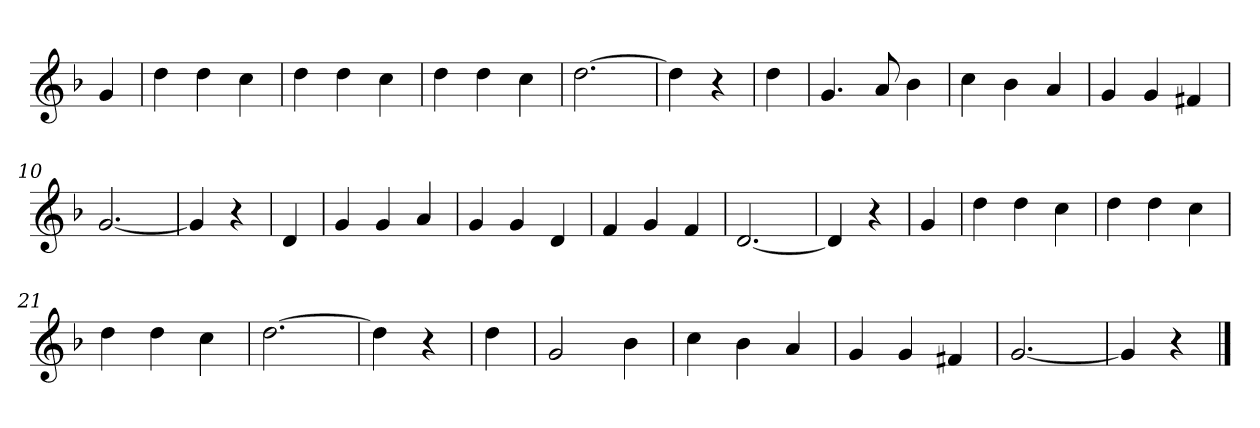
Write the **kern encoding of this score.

**kern
*part1
*staff1
*clefG2
*k[b-]
=
4g
=1
4dd
4dd
4cc
=2
4dd
4dd
4cc
=3
4dd
4dd
4cc
=4
[2.dd
=5
4dd]
4r
=6
4dd
=7
4.g
8a
4b-
=8
4cc
4b-
4a
=9
4g
4g
4f#X
=10
[2.g
=11
4g]
4r
=12
4d
=13
4g
4g
4a
=14
4g
4g
4d
=15
4f
4g
4f
=16
[2.d
=17
4d]
4r
=18
4g
=19
4dd
4dd
4cc
=20
4dd
4dd
4cc
=21
4dd
4dd
4cc
=22
[2.dd
=23
4dd]
4r
=24
4dd
=25
2g
4b-
=26
4cc
4b-
4a
=27
4g
4g
4f#X
=28
[2.g
=29
4g]
4r
==
*-
